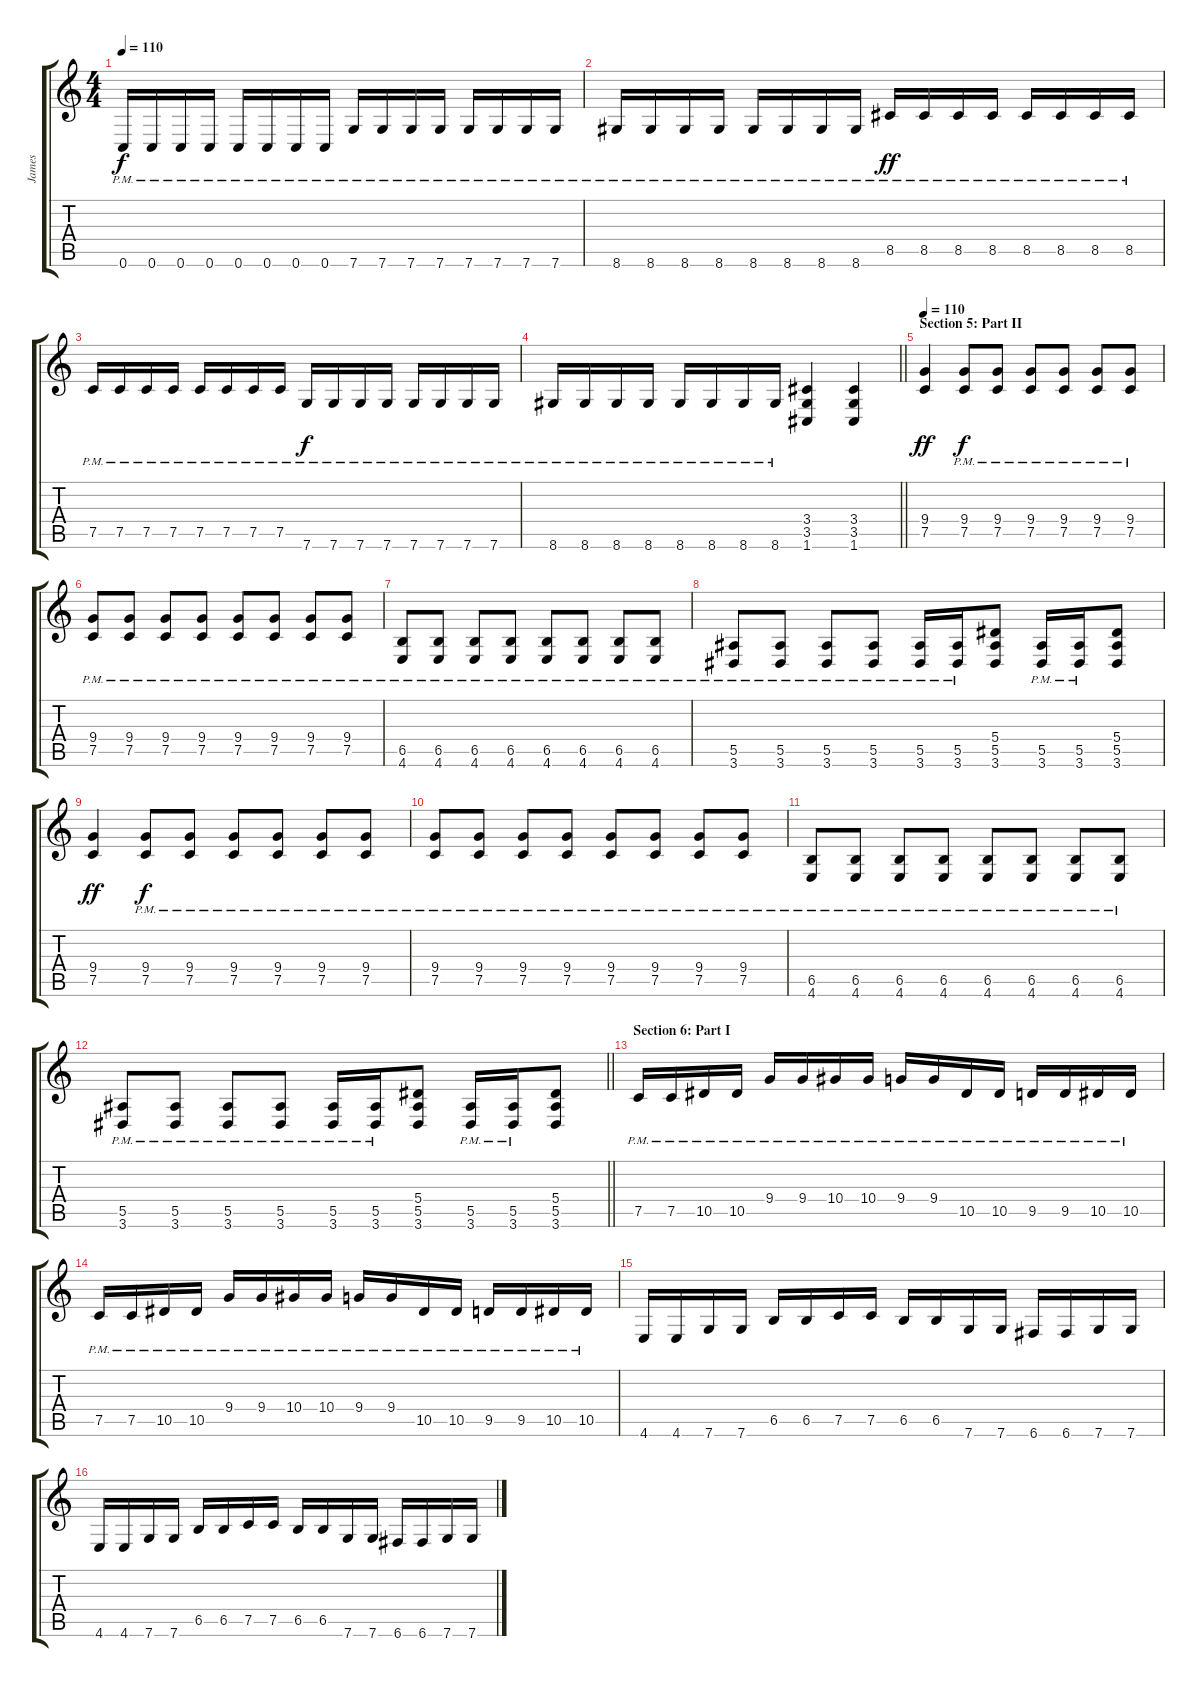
\track ("James" "James") {instrument distortionguitar}
\staff {score tabs}
\tuning (C4 G3 Eb3 Bb2 F2 C2) {hide}
\ts (4 4)
\tempo 110
\clef g2
\ks c
0.6{pm}.16{dy f} 0.6{pm}.16 0.6{pm}.16 0.6{pm}.16 0.6{pm}.16 0.6{pm}.16 0.6{pm}.16 0.6{pm}.16 7.6{pm}.16 7.6{pm}.16 7.6{pm}.16 7.6{pm}.16 7.6{pm}.16 7.6{pm}.16 7.6{pm}.16 7.6{pm}.16 |
8.6{pm}.16 8.6{pm}.16 8.6{pm}.16 8.6{pm}.16 8.6{pm}.16 8.6{pm}.16 8.6{pm}.16 8.6{pm}.16 8.5{pm}.16{dy ff} 8.5{pm}.16 8.5{pm}.16 8.5{pm}.16 8.5{pm}.16 8.5{pm}.16 8.5{pm}.16 8.5{pm}.16 |
7.5{pm}.16 7.5{pm}.16 7.5{pm}.16 7.5{pm}.16 7.5{pm}.16 7.5{pm}.16 7.5{pm}.16 7.5{pm}.16 7.6{pm}.16{dy f} 7.6{pm}.16 7.6{pm}.16 7.6{pm}.16 7.6{pm}.16 7.6{pm}.16 7.6{pm}.16 7.6{pm}.16 |
\barLineRight lightlight
8.6{pm}.16 8.6{pm}.16 8.6{pm}.16 8.6{pm}.16 8.6{pm}.16 8.6{pm}.16 8.6{pm}.16 8.6{pm}.16 (3.4 3.5 1.6).4 (3.4 3.5 1.6).4 |
\section ("" "Section 5: Part II")
\tempo 110
(9.4 7.5).4{dy ff} (9.4{pm} 7.5{pm}).8{dy f} (9.4{pm} 7.5{pm}).8 (9.4{pm} 7.5{pm}).8 (9.4{pm} 7.5{pm}).8 (9.4{pm} 7.5{pm}).8 (9.4{pm} 7.5{pm}).8 |
(9.4{pm} 7.5{pm}).8 (9.4{pm} 7.5{pm}).8 (9.4{pm} 7.5{pm}).8 (9.4{pm} 7.5{pm}).8 (9.4{pm} 7.5{pm}).8 (9.4{pm} 7.5{pm}).8 (9.4{pm} 7.5{pm}).8 (9.4{pm} 7.5{pm}).8 |
(6.5{pm} 4.6{pm}).8 (6.5{pm} 4.6{pm}).8 (6.5{pm} 4.6{pm}).8 (6.5{pm} 4.6{pm}).8 (6.5{pm} 4.6{pm}).8 (6.5{pm} 4.6{pm}).8 (6.5{pm} 4.6{pm}).8 (6.5{pm} 4.6{pm}).8 |
(5.5{pm} 3.6{pm}).8 (5.5{pm} 3.6{pm}).8 (5.5{pm} 3.6{pm}).8 (5.5{pm} 3.6{pm}).8 (5.5{pm} 3.6{pm}).16 (5.5{pm} 3.6{pm}).16 (5.4 5.5 3.6).8 (5.5{pm} 3.6{pm}).16 (5.5{pm} 3.6{pm}).16 (5.4 5.5 3.6).8 |
(9.4 7.5).4{dy ff} (9.4{pm} 7.5{pm}).8{dy f} (9.4{pm} 7.5{pm}).8 (9.4{pm} 7.5{pm}).8 (9.4{pm} 7.5{pm}).8 (9.4{pm} 7.5{pm}).8 (9.4{pm} 7.5{pm}).8 |
(9.4{pm} 7.5{pm}).8 (9.4{pm} 7.5{pm}).8 (9.4{pm} 7.5{pm}).8 (9.4{pm} 7.5{pm}).8 (9.4{pm} 7.5{pm}).8 (9.4{pm} 7.5{pm}).8 (9.4{pm} 7.5{pm}).8 (9.4{pm} 7.5{pm}).8 |
(6.5{pm} 4.6{pm}).8 (6.5{pm} 4.6{pm}).8 (6.5{pm} 4.6{pm}).8 (6.5{pm} 4.6{pm}).8 (6.5{pm} 4.6{pm}).8 (6.5{pm} 4.6{pm}).8 (6.5{pm} 4.6{pm}).8 (6.5{pm} 4.6{pm}).8 |
\barLineRight lightlight
(5.5{pm} 3.6{pm}).8 (5.5{pm} 3.6{pm}).8 (5.5{pm} 3.6{pm}).8 (5.5{pm} 3.6{pm}).8 (5.5{pm} 3.6{pm}).16 (5.5{pm} 3.6{pm}).16 (5.4 5.5 3.6).8 (5.5{pm} 3.6{pm}).16 (5.5{pm} 3.6{pm}).16 (5.4 5.5 3.6).8 |
\section ("" "Section 6: Part I")
7.5{pm}.16 7.5{pm}.16 10.5{pm}.16 10.5{pm}.16 9.4{pm}.16 9.4{pm}.16 10.4{pm}.16 10.4{pm}.16 9.4{pm}.16 9.4{pm}.16 10.5{pm}.16 10.5{pm}.16 9.5{pm}.16 9.5{pm}.16 10.5{pm}.16 10.5{pm}.16 |
7.5{pm}.16 7.5{pm}.16 10.5{pm}.16 10.5{pm}.16 9.4{pm}.16 9.4{pm}.16 10.4{pm}.16 10.4{pm}.16 9.4{pm}.16 9.4{pm}.16 10.5{pm}.16 10.5{pm}.16 9.5{pm}.16 9.5{pm}.16 10.5{pm}.16 10.5{pm}.16 |
4.6.16 4.6.16 7.6.16 7.6.16 6.5.16 6.5.16 7.5.16 7.5.16 6.5.16 6.5.16 7.6.16 7.6.16 6.6.16 6.6.16 7.6.16 7.6.16 |
4.6.16 4.6.16 7.6.16 7.6.16 6.5.16 6.5.16 7.5.16 7.5.16 6.5.16 6.5.16 7.6.16 7.6.16 6.6.16 6.6.16 7.6.16 7.6.16
